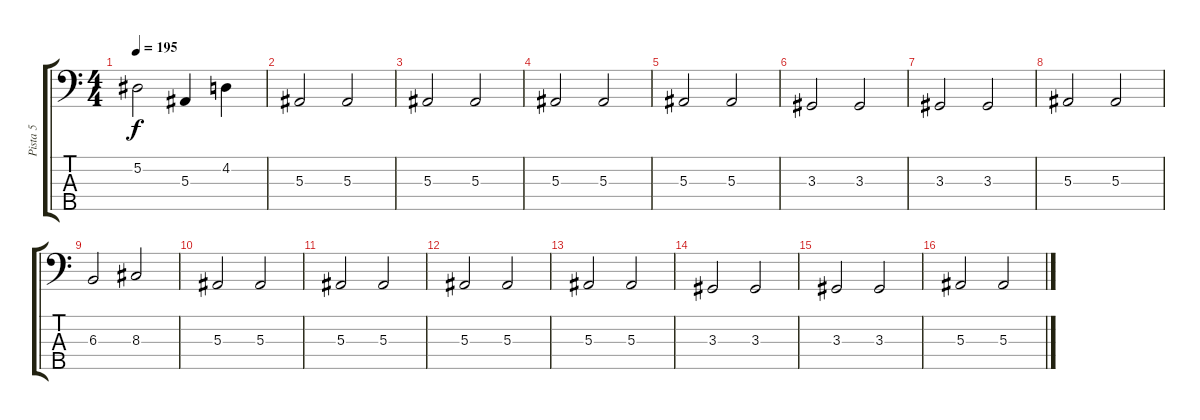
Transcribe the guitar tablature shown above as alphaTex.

\track ("Pista 5" "Pista 5") {instrument electricbasspick}
\staff {score tabs}
\tuning (Eb2 Bb1 F1 C1 G0) {hide}
\ts (4 4)
\tempo 195
\clef f4
\ks c
5.2.2{dy f} 5.3.4 4.2.4 |
5.3.2 5.3.2 |
5.3.2 5.3.2 |
5.3.2 5.3.2 |
5.3.2 5.3.2 |
3.3.2 3.3.2 |
3.3.2 3.3.2 |
5.3.2 5.3.2 |
6.3.2 8.3.2 |
5.3.2 5.3.2 |
5.3.2 5.3.2 |
5.3.2 5.3.2 |
5.3.2 5.3.2 |
3.3.2 3.3.2 |
3.3.2 3.3.2 |
5.3.2 5.3.2
